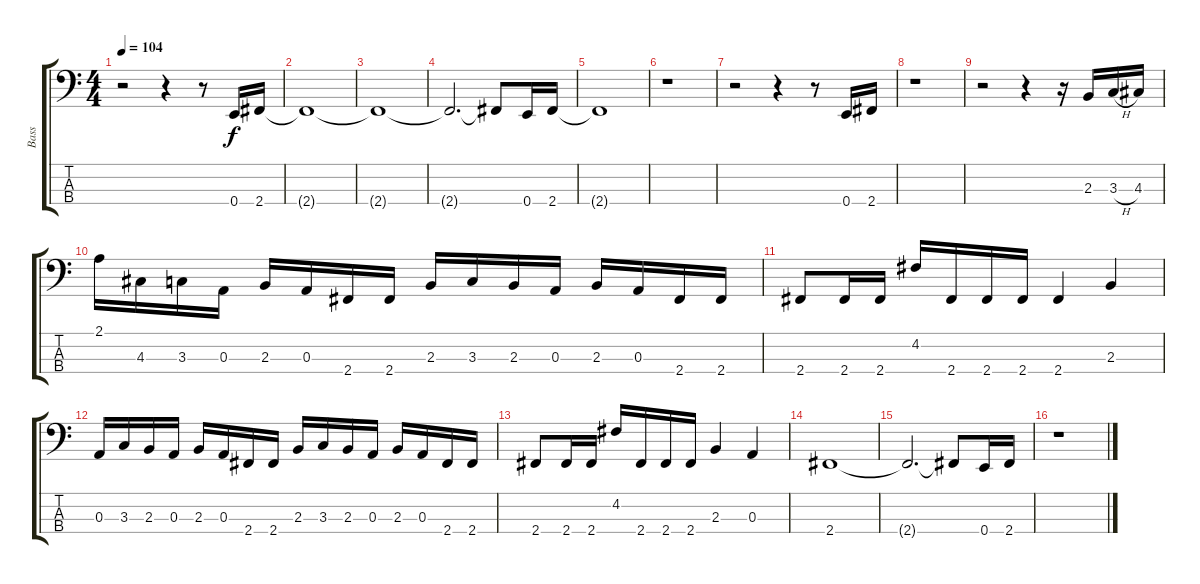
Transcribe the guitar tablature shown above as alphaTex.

\track ("Bass" "Bass") {instrument electricbasspick}
\staff {score tabs}
\tuning (G2 D2 A1 E1) {hide}
\ts (4 4)
\tempo 104
\clef f4
\ks c
r.2{dy f instrument electricbasspick} r.4 r.8 0.4.16 2.4.16 |
2.4{t}.1 |
2.4{t}.1 |
2.4{t}.2{d} 2.4{t}.8 0.4.16 2.4.16 |
2.4{t}.1 |
r.1 |
r.2 r.4 r.8 0.4.16 2.4.16 |
r.1 |
r.2 r.4 r.16 2.3.16 3.3{h}.16 4.3.16 |
2.1.16 4.3.16 3.3.16 0.3.16 2.3.16 0.3.16 2.4.16 2.4.16 2.3.16 3.3.16 2.3.16 0.3.16 2.3.16 0.3.16 2.4.16 2.4.16 |
2.4.8 2.4.16 2.4.16 4.2.16 2.4.16 2.4.16 2.4.16 2.4.4 2.3.4 |
0.3.16 3.3.16 2.3.16 0.3.16 2.3.16 0.3.16 2.4.16 2.4.16 2.3.16 3.3.16 2.3.16 0.3.16 2.3.16 0.3.16 2.4.16 2.4.16 |
2.4.8 2.4.16 2.4.16 4.2.16 2.4.16 2.4.16 2.4.16 2.3.4 0.3.4 |
2.4.1 |
2.4{t}.2{d} 2.4{t}.8 0.4.16 2.4.16 |
r.1
